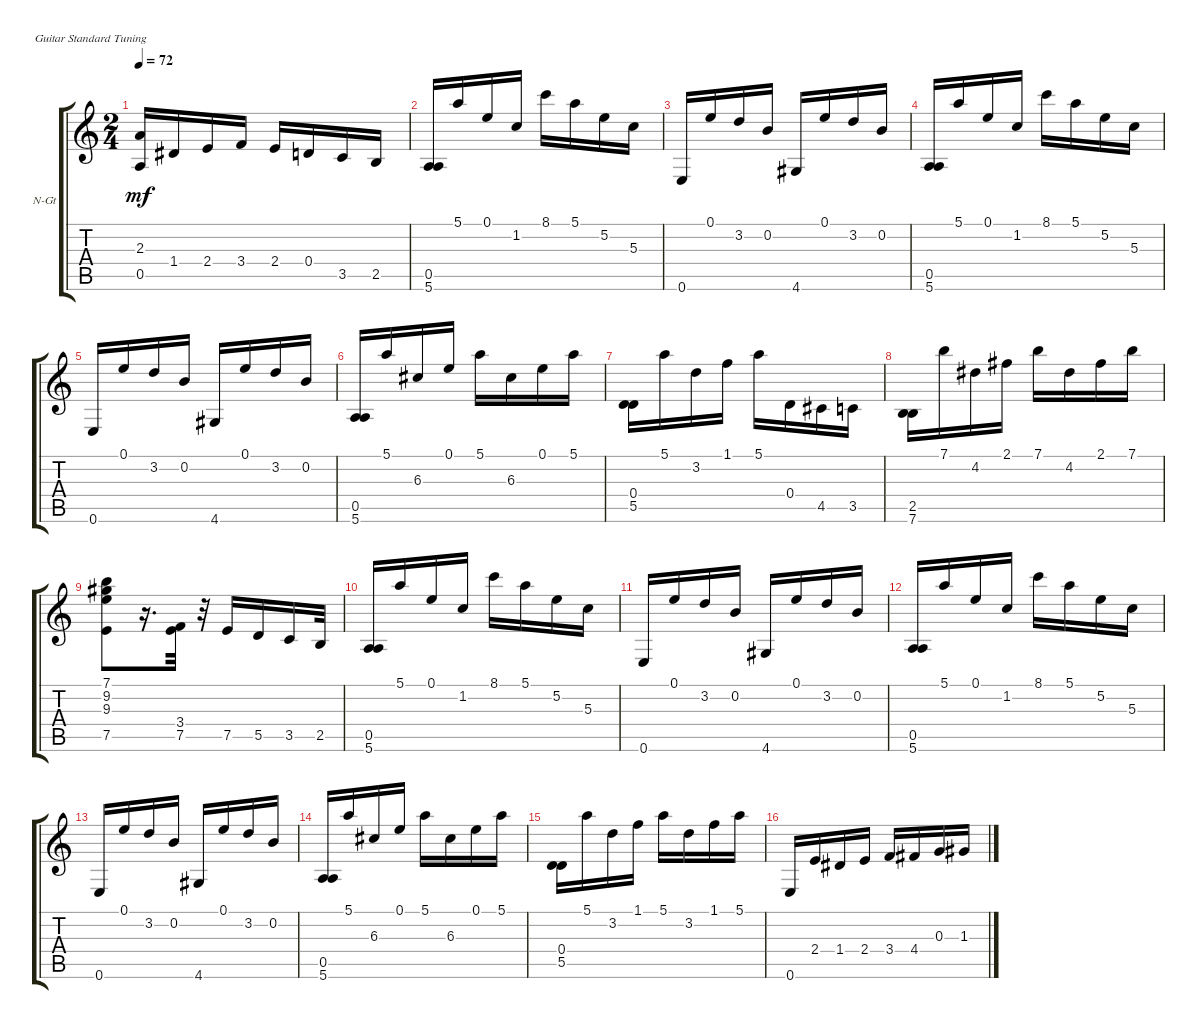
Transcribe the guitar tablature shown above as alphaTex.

\bracketExtendMode groupsimilarinstruments
\firstSystemTrackNameOrientation horizontal
\otherSystemsTrackNameOrientation horizontal
\track ("Dilermando Reis" "N-Gt") {instrument acousticguitarnylon}
\staff {score tabs}
\tuning (E4 B3 G3 D3 A2 E2)
\ts (2 4)
\tempo 72
\clef g2
\ks c
(2.3 0.5).16{dy mf} 1.4.16 2.4.16 3.4.16 2.4.16 0.4.16 3.5.16 2.5.16 |
(0.5 5.6).16 5.1.16 0.1.16 1.2.16 8.1.16 5.1.16 5.2.16 5.3.16 |
0.6.16 0.1.16 3.2.16 0.2.16 4.6.16 0.1.16 3.2.16 0.2.16 |
(0.5 5.6).16 5.1.16 0.1.16 1.2.16 8.1.16 5.1.16 5.2.16 5.3.16 |
0.6.16 0.1.16 3.2.16 0.2.16 4.6.16 0.1.16 3.2.16 0.2.16 |
(0.5 5.6).16 5.1.16 6.3.16 0.1.16 5.1.16 6.3.16 0.1.16 5.1.16 |
(0.4 5.5).16 5.1.16 3.2.16 1.1.16 5.1.16 0.4.16 4.5.16 3.5.16 |
(2.5 7.6).16 7.1.16 4.2.16 2.1.16 7.1.16 4.2.16 2.1.16 7.1.16 |
(7.1 9.2 9.3 7.5).8 r.16{d} (3.4 7.5).32 r.32 7.5.16 5.5.16 3.5.16 2.5.32 |
(0.5 5.6).16 5.1.16 0.1.16 1.2.16 8.1.16 5.1.16 5.2.16 5.3.16 |
0.6.16 0.1.16 3.2.16 0.2.16 4.6.16 0.1.16 3.2.16 0.2.16 |
(0.5 5.6).16 5.1.16 0.1.16 1.2.16 8.1.16 5.1.16 5.2.16 5.3.16 |
0.6.16 0.1.16 3.2.16 0.2.16 4.6.16 0.1.16 3.2.16 0.2.16 |
(0.5 5.6).16 5.1.16 6.3.16 0.1.16 5.1.16 6.3.16 0.1.16 5.1.16 |
(0.4 5.5).16 5.1.16 3.2.16 1.1.16 5.1.16 3.2.16 1.1.16 5.1.16 |
0.6.16 2.4.16 1.4.16 2.4.16 3.4.16 4.4.16 0.3.16 1.3.16
